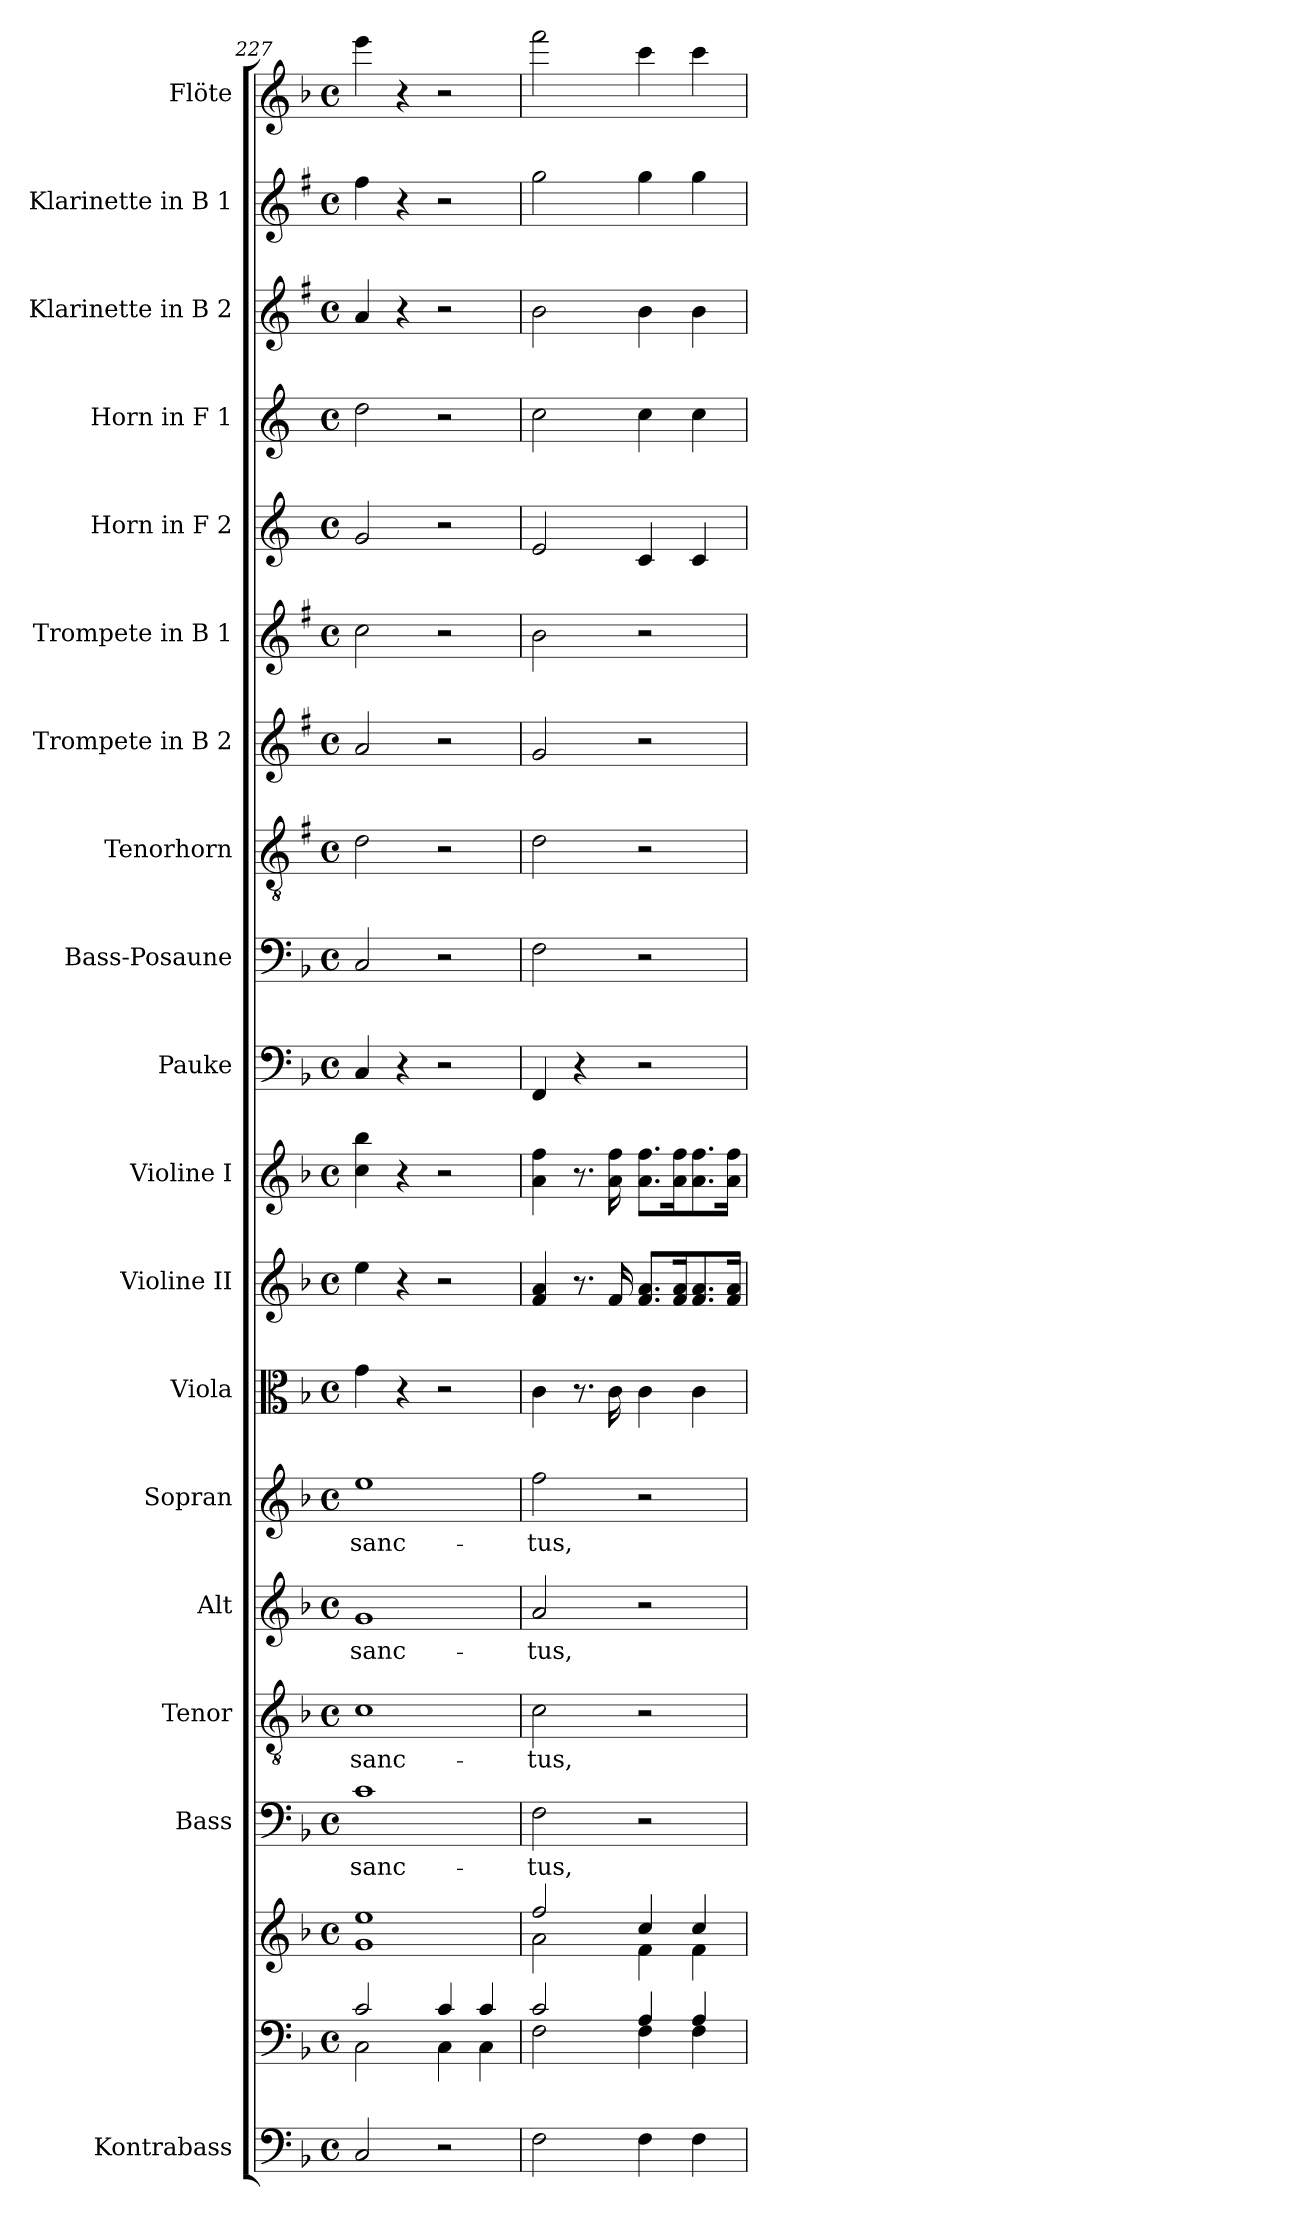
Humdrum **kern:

**kern	**kern	**kern	**kern	**text	**kern	**text	**kern	**text	**kern	**text	**kern	**kern	**kern	**kern	**kern	**kern	**kern	**kern	**kern	**kern	**kern	**kern	**kern
*part19	*part18	*part18	*part17	*part17	*part16	*part16	*part15	*part15	*part14	*part14	*part13	*part12	*part11	*part10	*part9	*part8	*part7	*part6	*part5	*part4	*part3	*part2	*part1
*staff20	*staff19	*staff18	*staff17	*staff17	*staff16	*staff16	*staff15	*staff15	*staff14	*staff14	*staff13	*staff12	*staff11	*staff10	*staff9	*staff8	*staff7	*staff6	*staff5	*staff4	*staff3	*staff2	*staff1
*I"Kontrabass	*	*	*I"Bass	*	*I"Tenor	*	*I"Alt	*	*I"Sopran	*	*I"Viola	*I"Violine II	*I"Violine I	*I"Pauke	*I"Bass-Posaune	*I"Tenorhorn	*I"Trompete in B 2	*I"Trompete in B 1	*I"Horn in F 2	*I"Horn in F 1	*I"Klarinette in B 2	*I"Klarinette in B 1	*I"Flöte
*I'Kb.	*	*	*I'B	*	*I'T	*	*I'A	*	*I'S	*	*I'Vla.	*I'Vl. II	*I'Vl. I	*I'Pk.	*I'B. Pos.	*I'T	*	*	*I'Hrn. 2	*I'Hrn. 1	*	*	*I'Fl.
*clefF4	*clefF4	*clefG2	*clefF4	*	*clefGv2	*	*clefG2	*	*clefG2	*	*clefC3	*clefG2	*clefG2	*clefF4	*clefF4	*clefGv2	*clefG2	*clefG2	*clefG2	*clefG2	*clefG2	*clefG2	*clefG2
*ITrd7c12	*	*	*	*	*	*	*	*	*	*	*	*	*	*	*	*ITrd1c2	*ITrd1c2	*ITrd1c2	*ITrd4c7	*ITrd4c7	*ITrd1c2	*ITrd1c2	*
*k[b-]	*k[b-]	*k[b-]	*k[b-]	*	*k[b-]	*	*k[b-]	*	*k[b-]	*	*k[b-]	*k[b-]	*k[b-]	*k[b-]	*k[b-]	*k[b-]	*k[b-]	*k[b-]	*k[b-]	*k[b-]	*k[b-]	*k[b-]	*k[b-]
*F:	*F:	*F:	*F:	*	*F:	*	*F:	*	*F:	*	*F:	*F:	*F:	*F:	*F:	*F:	*F:	*F:	*F:	*F:	*F:	*F:	*F:
*M4/4	*M4/4	*M4/4	*M4/4	*	*M4/4	*	*M4/4	*	*M4/4	*	*M4/4	*M4/4	*M4/4	*M4/4	*M4/4	*M4/4	*M4/4	*M4/4	*M4/4	*M4/4	*M4/4	*M4/4	*M4/4
*met(c)	*met(c)	*met(c)	*met(c)	*	*met(c)	*	*met(c)	*	*met(c)	*	*met(c)	*met(c)	*met(c)	*met(c)	*met(c)	*met(c)	*met(c)	*met(c)	*met(c)	*met(c)	*met(c)	*met(c)	*met(c)
=227	=227	=227	=227	=227	=227	=227	=227	=227	=227	=227	=227	=227	=227	=227	=227	=227	=227	=227	=227	=227	=227	=227	=227
*	*^	*^	*	*	*	*	*	*	*	*	*	*	*	*	*	*	*	*	*	*	*	*	*
!	!	!	!	!	!	!LO:LY:b	!	!LO:LY:b	!	!LO:LY:b	!	!LO:LY:b	!	!	!	!	!	!	!	!	!	!	!	!	!
2CC/	2c/	2C\	1ee	1g	1c	sanc-	1c	sanc-	1g	sanc-	1ee	sanc-	4g\	4ee\	4cc\ 4bb-\	4C/	2C/	2c\	2g/	2b-\	2c/	2g\	4g/	4ee\	4eee\
.	.	.	.	.	.	.	.	.	.	.	.	.	4r	4r	4r	4r	.	.	.	.	.	.	4r	4r	4r
2r	4c/	4C\	.	.	.	.	.	.	.	.	.	.	2r	2r	2r	2r	2r	2r	2r	2r	2r	2r	2r	2r	2r
.	4c/	4C\	.	.	.	.	.	.	.	.	.	.	.	.	.	.	.	.	.	.	.	.	.	.	.
=228	=228	=228	=228	=228	=228	=228	=228	=228	=228	=228	=228	=228	=228	=228	=228	=228	=228	=228	=228	=228	=228	=228	=228	=228	=228
!	!	!	!	!	!	!LO:LY:b	!	!LO:LY:b	!	!LO:LY:b	!	!LO:LY:b	!	!	!	!	!	!	!	!	!	!	!	!	!
2FF\	2c/	2F\	2ff/	2a\	2F\	-tus,	2c\	-tus,	2a/	-tus,	2ff\	-tus,	4c\	4f/ 4a/	4a\ 4ff\	4FF/	2F\	2c\	2f/	2a\	2A/	2f\	2a\	2ff\	2fff\
.	.	.	.	.	.	.	.	.	.	.	.	.	8.r	8.r	8.r	4r	.	.	.	.	.	.	.	.	.
.	.	.	.	.	.	.	.	.	.	.	.	.	16c\	16f/	16a\ 16ff\	.	.	.	.	.	.	.	.	.	.
4FF\	4A/	4F\	4cc/	4f\	2r	.	2r	.	2r	.	2r	.	4c\	8.f/ 8.a/L	8.a\ 8.ff\L	2r	2r	2r	2r	2r	4F/	4f\	4a\	4ff\	4ccc\
.	.	.	.	.	.	.	.	.	.	.	.	.	.	16f/ 16a/k	16a\ 16ff\k	.	.	.	.	.	.	.	.	.	.
4FF\	4A/	4F\	4cc/	4f\	.	.	.	.	.	.	.	.	4c\	8.f/ 8.a/	8.a\ 8.ff\	.	.	.	.	.	4F/	4f\	4a\	4ff\	4ccc\
.	.	.	.	.	.	.	.	.	.	.	.	.	.	16f/ 16a/Jk	16a\ 16ff\Jk	.	.	.	.	.	.	.	.	.	.
*	*v	*v	*	*	*	*	*	*	*	*	*	*	*	*	*	*	*	*	*	*	*	*	*	*	*
*	*	*v	*v	*	*	*	*	*	*	*	*	*	*	*	*	*	*	*	*	*	*	*	*	*
=	=	=	=	=	=	=	=	=	=	=	=	=	=	=	=	=	=	=	=	=	=	=	=
*-	*-	*-	*-	*-	*-	*-	*-	*-	*-	*-	*-	*-	*-	*-	*-	*-	*-	*-	*-	*-	*-	*-	*-
